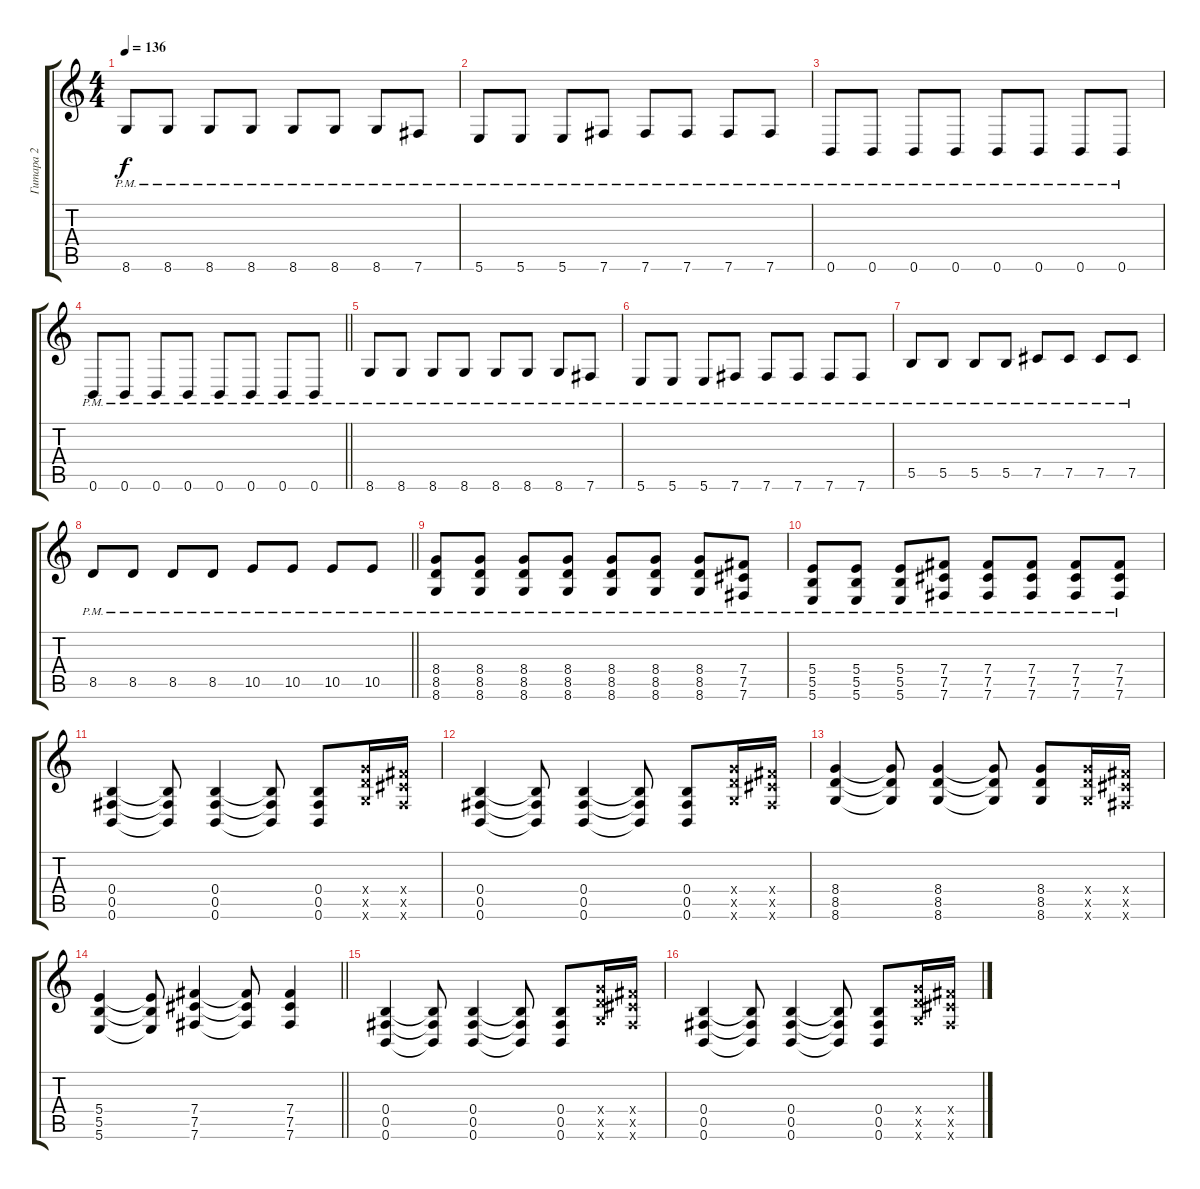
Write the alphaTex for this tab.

\track ("Гитара 2" "Гитара 2") {instrument distortionguitar}
\staff {score tabs}
\tuning (Db4 Ab3 E3 B2 Gb2 B1) {hide}
\ts (4 4)
\tempo 136
\clef g2
\ks c
8.6{pm}.8{dy f} 8.6{pm}.8 8.6{pm}.8 8.6{pm}.8 8.6{pm}.8 8.6{pm}.8 8.6{pm}.8 7.6{pm}.8 |
5.6{pm}.8 5.6{pm}.8 5.6{pm}.8 7.6{pm}.8 7.6{pm}.8 7.6{pm}.8 7.6{pm}.8 7.6{pm}.8 |
0.6{pm}.8 0.6{pm}.8 0.6{pm}.8 0.6{pm}.8 0.6{pm}.8 0.6{pm}.8 0.6{pm}.8 0.6{pm}.8 |
\barLineRight lightlight
0.6{pm}.8 0.6{pm}.8 0.6{pm}.8 0.6{pm}.8 0.6{pm}.8 0.6{pm}.8 0.6{pm}.8 0.6{pm}.8 |
8.6{pm}.8 8.6{pm}.8 8.6{pm}.8 8.6{pm}.8 8.6{pm}.8 8.6{pm}.8 8.6{pm}.8 7.6{pm}.8 |
5.6{pm}.8 5.6{pm}.8 5.6{pm}.8 7.6{pm}.8 7.6{pm}.8 7.6{pm}.8 7.6{pm}.8 7.6{pm}.8 |
5.5{pm}.8 5.5{pm}.8 5.5{pm}.8 5.5{pm}.8 7.5{pm}.8 7.5{pm}.8 7.5{pm}.8 7.5{pm}.8 |
\barLineRight lightlight
8.5{pm}.8 8.5{pm}.8 8.5{pm}.8 8.5{pm}.8 10.5{pm}.8 10.5{pm}.8 10.5{pm}.8 10.5{pm}.8 |
(8.4{pm} 8.5{pm} 8.6{pm}).8 (8.4{pm} 8.5{pm} 8.6{pm}).8 (8.4{pm} 8.5{pm} 8.6{pm}).8 (8.4{pm} 8.5{pm} 8.6{pm}).8 (8.4{pm} 8.5{pm} 8.6{pm}).8 (8.4{pm} 8.5{pm} 8.6{pm}).8 (8.4{pm} 8.5{pm} 8.6{pm}).8 (7.4{pm} 7.5{pm} 7.6{pm}).8 |
(5.4{pm} 5.5{pm} 5.6{pm}).8 (5.4{pm} 5.5{pm} 5.6{pm}).8 (5.4{pm} 5.5{pm} 5.6{pm}).8 (7.4{pm} 7.5{pm} 7.6{pm}).8 (7.4{pm} 7.5{pm} 7.6{pm}).8 (7.4{pm} 7.5{pm} 7.6{pm}).8 (7.4{pm} 7.5{pm} 7.6{pm}).8 (7.4{pm} 7.5{pm} 7.6{pm}).8 |
(0.4 0.5 0.6).4 (0.4{t} 0.5{t} 0.6{t}).8 (0.4 0.5 0.6).4 (0.4{t} 0.5{t} 0.6{t}).8 (0.4 0.5 0.6).8 (8.4{x} 8.5{x} 8.6{x}).16 (7.4{x} 7.5{x} 7.6{x}).16 |
(0.4 0.5 0.6).4 (0.4{t} 0.5{t} 0.6{t}).8 (0.4 0.5 0.6).4 (0.4{t} 0.5{t} 0.6{t}).8 (0.4 0.5 0.6).8 (8.4{x} 8.5{x} 8.6{x}).16 (7.4{x} 7.5{x} 7.6{x}).16 |
(8.4 8.5 8.6).4 (8.4{t} 8.5{t} 8.6{t}).8 (8.4 8.5 8.6).4 (8.4{t} 8.5{t} 8.6{t}).8 (8.4 8.5 8.6).8 (8.4{x} 8.5{x} 8.6{x}).16 (7.4{x} 7.5{x} 7.6{x}).16 |
\barLineRight lightlight
(5.4 5.5 5.6).4 (5.4{t} 5.5{t} 5.6{t}).8 (7.4 7.5 7.6).4 (7.4{t} 7.5{t} 7.6{t}).8 (7.4 7.5 7.6).4 |
(0.4 0.5 0.6).4 (0.4{t} 0.5{t} 0.6{t}).8 (0.4 0.5 0.6).4 (0.4{t} 0.5{t} 0.6{t}).8 (0.4 0.5 0.6).8 (8.4{x} 8.5{x} 8.6{x}).16 (7.4{x} 7.5{x} 7.6{x}).16 |
(0.4 0.5 0.6).4 (0.4{t} 0.5{t} 0.6{t}).8 (0.4 0.5 0.6).4 (0.4{t} 0.5{t} 0.6{t}).8 (0.4 0.5 0.6).8 (8.4{x} 8.5{x} 8.6{x}).16 (7.4{x} 7.5{x} 7.6{x}).16
